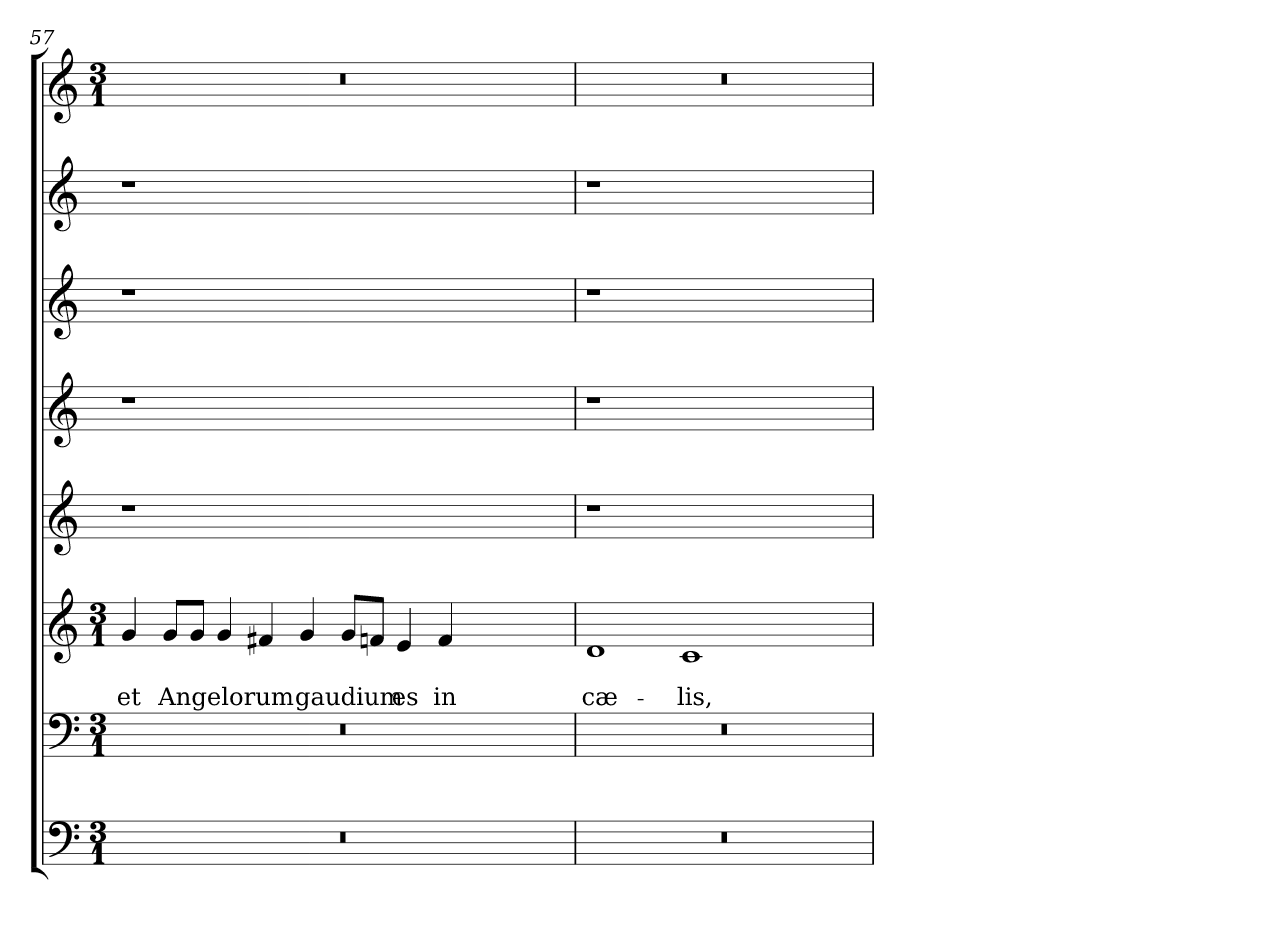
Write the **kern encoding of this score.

**kern	**kern	**kern	**text	**text	**kern	**kern	**kern	**kern	**kern
*part8	*part7	*part6	*part6	*part6	*part5	*part4	*part3	*part2	*part1
*staff8	*staff7	*staff6	*staff6	*staff6	*staff5	*staff4	*staff3	*staff2	*staff1
*clefF4	*clefF4	*clefG2	*	*	*clefG2	*clefG2	*clefG2	*clefG2	*clefG2
*k[]	*k[]	*k[]	*	*	*k[]	*k[]	*k[]	*k[]	*k[]
*C:	*C:	*C:	*	*	*C:	*C:	*C:	*C:	*C:
*M3/1	*M3/1	*M3/1	*	*	*	*	*	*	*M3/1
=57	=57	=57	=57	=57	=57	=57	=57	=57	=57
!	!	!	!	!LO:LY:b	!	!	!	!	!
0.r	0.r	4g/	.	et	1r	1r	1r	1r	0.r
!	!	!	!	!LO:LY:b	!	!	!	!	!
.	.	8g/L	.	Angelorum	.	.	.	.	.
.	.	8g/J	.	.	.	.	.	.	.
.	.	4g/	.	.	.	.	.	.	.
.	.	4f#X/	.	.	.	.	.	.	.
!	!	!	!	!LO:LY:b	!	!	!	!	!
.	.	4g/	.	gaudium	0ryy	0ryy	0ryy	0ryy	.
.	.	8g/L	.	.	.	.	.	.	.
.	.	8fn/J	.	.	.	.	.	.	.
!	!	!	!	!LO:LY:b	!	!	!	!	!
.	.	4e/	.	es	.	.	.	.	.
!	!	!	!	!LO:LY:b	!	!	!	!	!
.	.	4f/	.	in	.	.	.	.	.
.	.	1ryy	.	.	.	.	.	.	.
!!LO:LB:g=z
=58	=58	=58	=58	=58	=58	=58	=58	=58	=58
!	!	!	!	!LO:LY:b	!	!	!	!	!
0.r	0.r	1d	.	cæ-	1r	1r	1r	1r	0.r
!	!	!	!	!LO:LY:b	!	!	!	!	!
.	.	1c	.	-lis,	0ryy	0ryy	0ryy	0ryy	.
.	.	1ryy	.	.	.	.	.	.	.
=	=	=	=	=	=	=	=	=	=
*-	*-	*-	*-	*-	*-	*-	*-	*-	*-
